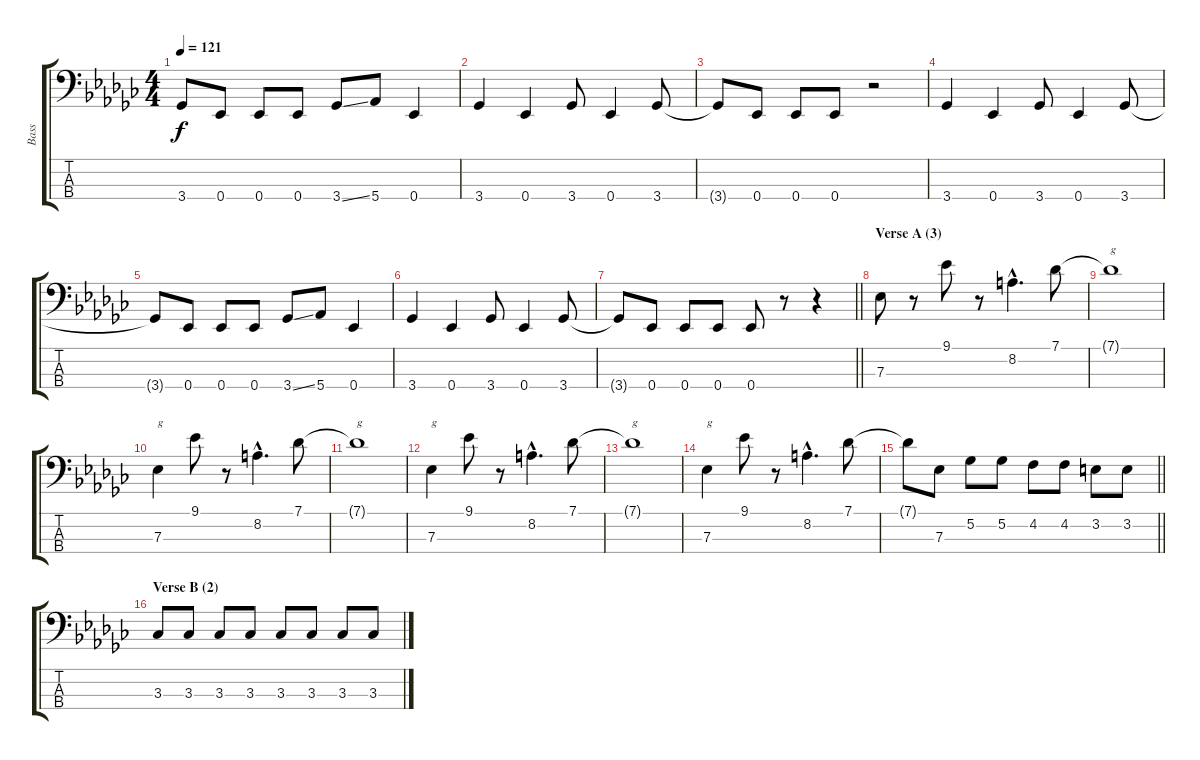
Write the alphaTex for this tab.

\track ("Bass" "Bass") {instrument electricbasspick}
\staff {score tabs}
\tuning (Gb2 Db2 Ab1 Eb1) {hide}
\ts (4 4)
\tempo 121
\clef f4
\ks ebminor
3.4{t}.8{dy f} 0.4.8 0.4.8 0.4.8 3.4{ss}.8 5.4.8 0.4.4 |
3.4.4 0.4.4 3.4.8 0.4.4 3.4.8 |
3.4{t}.8 0.4.8 0.4.8 0.4.8 r.2 |
3.4.4 0.4.4 3.4.8 0.4.4 3.4.8 |
3.4{t}.8 0.4.8 0.4.8 0.4.8 3.4{ss}.8 5.4.8 0.4.4 |
3.4.4 0.4.4 3.4.8 0.4.4 3.4.8 |
\barLineRight lightlight
3.4{t}.8 0.4.8 0.4.8 0.4.8 0.4.8 r.8 r.4 |
\section ("" "Verse A (3)")
7.3.8 r.8 9.1.8 r.8 8.2{hac}.4{d} 7.1.8 |
7.1{t}.1{txt "g"} |
7.3.4{txt "g"} 9.1.8 r.8 8.2{hac}.4{d} 7.1.8 |
7.1{t}.1{txt "g"} |
7.3.4{txt "g"} 9.1.8 r.8 8.2{hac}.4{d} 7.1.8 |
7.1{t}.1{txt "g"} |
7.3.4{txt "g"} 9.1.8 r.8 8.2{hac}.4{d} 7.1.8 |
\barLineRight lightlight
7.1{t}.8 7.3.8 5.2.8 5.2.8 4.2.8 4.2.8 3.2.8 3.2.8 |
\section ("" "Verse B (2)")
3.3.8 3.3.8 3.3.8 3.3.8 3.3.8 3.3.8 3.3.8 3.3.8
